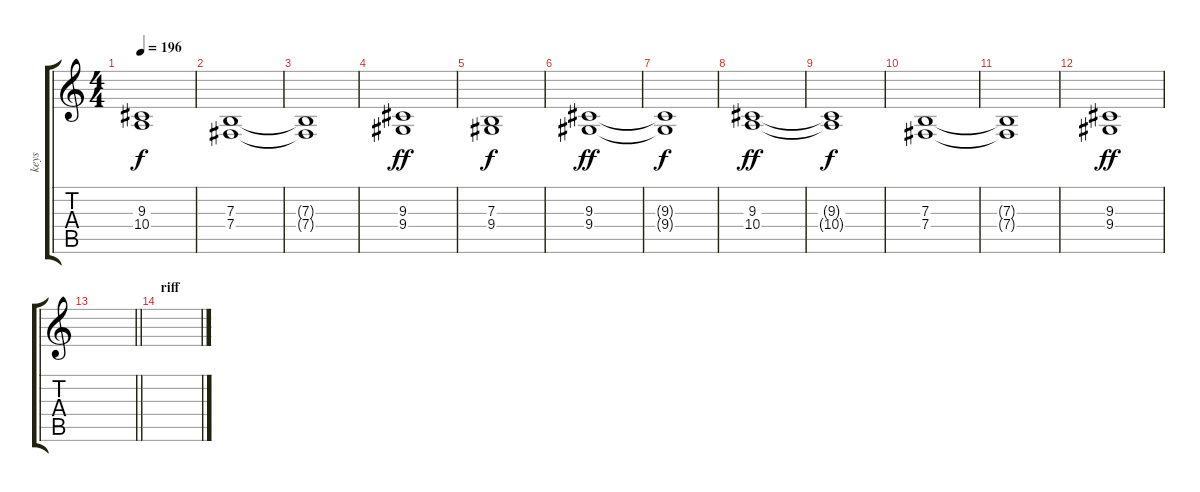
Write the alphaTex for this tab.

\track ("keys" "keys") {instrument fx7echoes}
\staff {score tabs}
\tuning (Db4 Ab3 E3 B2 Gb2 Db2) {hide}
\ts (4 4)
\tempo 196
\clef g2
\ks c
(9.3{t} 10.4{t}).1{dy f} |
(7.3 7.4).1 |
(7.3{t} 7.4{t}).1 |
(9.3 9.4).1{dy ff} |
(7.3 9.4).1{dy f} |
(9.3 9.4).1{dy ff} |
(9.3{t} 9.4{t}).1{dy f} |
(9.3 10.4).1{dy ff} |
(9.3{t} 10.4{t}).1{dy f} |
(7.3 7.4).1 |
(7.3{t} 7.4{t}).1 |
(9.3 9.4).1{dy ff} |
\barLineRight lightlight
|
\section ("" "riff ")
